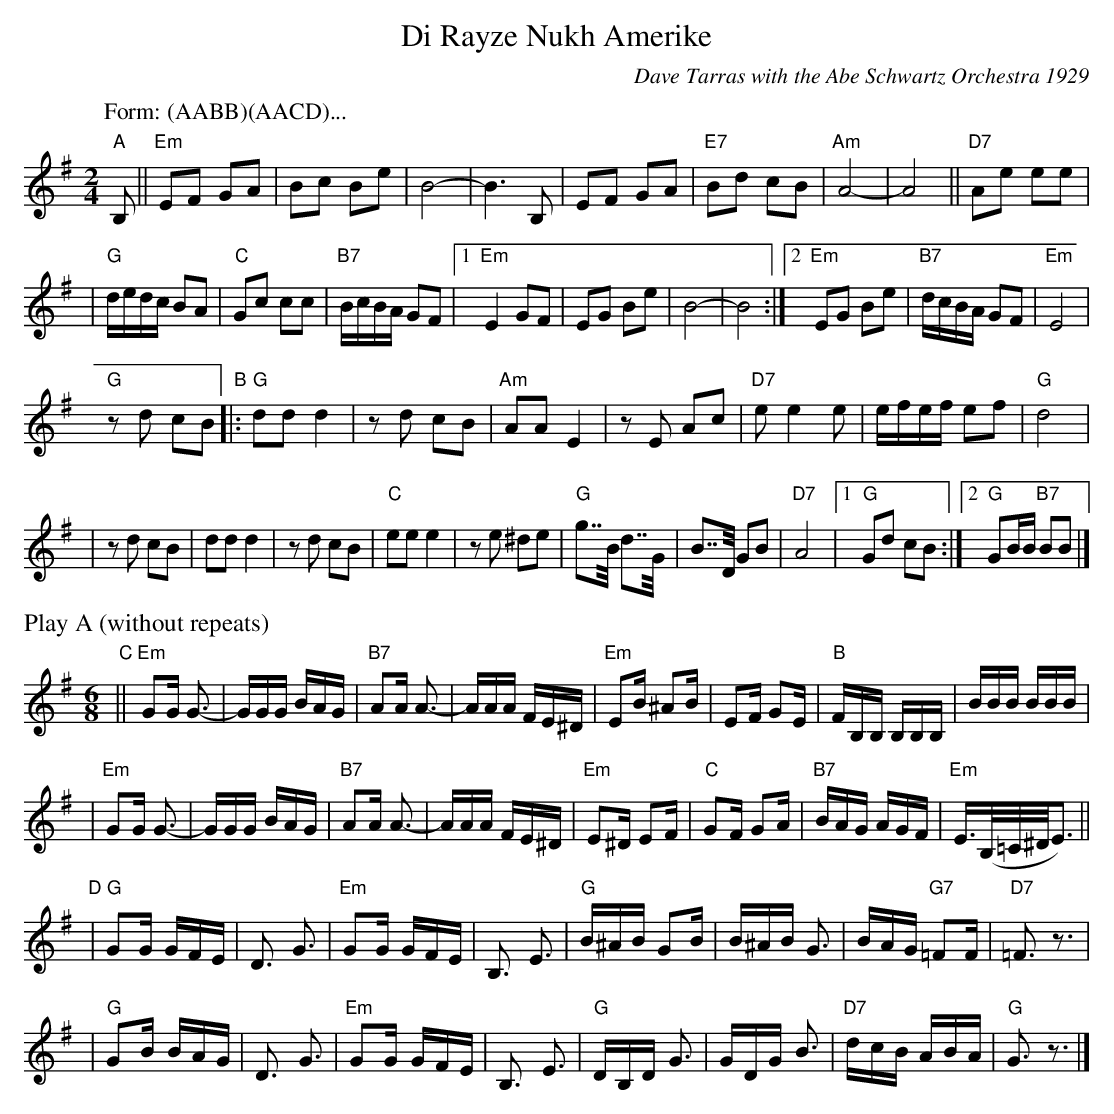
X:1
T: Di Rayze Nukh Amerike
O: Dave Tarras with the Abe Schwartz Orchestra 1929
M: 2/4
L: 1/16
K: Em
P: Form: (AABB)(AACD)...
"A"\
B,2 \
|| "Em"E2F2 G2A2 | B2c2 B2e2 | B8- | B6 B,2 | E2F2 G2A2 | "E7"B2d2 c2B2 | "Am"A8- | A8 || "D7"A2e2 e2e2 |
| "G"dedc B2A2 | "C"G2c2 c2c2 | "B7"BcBA G2F2 |1 "Em"E4 G2F2 | E2G2 B2e2 | B8- | B8 :|2 "Em"E2G2 B2e2 | "B7"dcBA G2F2 | "Em"E8 |
"G"z2d2 c2B2 \
"B"\
|: "G"d2d2 d4 | z2d2 c2B2 | "Am"A2A2 E4 | z2E2 A2c2 | "D7"e2 e4 e2 | efef e2f2 | "G"d8 |
| z2d2 c2B2 | d2d2 d4 | z2 d2 c2B2 | "C"e2e2 e4 | z2e2 ^d2e2 | "G"g2>>B2 d2>>G2 | B2>>D2 G2B2 | "D7"A8 |1 "G"G2d2 c2B2 :|2 "G"G2BB "B7"B2B2 |]
%%text Play A (without repeats)
M: 6/8
"C"\
|| "Em"G2G G3- | GGG BAG | "B7"A2A A3- | AAA FE^D | "Em"E2B ^A2B | E2F G2E | "B"FB,B, B,B,B, | BBB BBB |
|  "Em"G2G G3- | GGG BAG | "B7"A2A A3- | AAA FE^D | "Em"E2^D E2F | "C"G2F G2A | "B7"BAG AGF | "Em"E3/2(B,/=C/^D/E3) ||
"D"\
| "G"G2G GFE | D3 G3 | "Em"G2G GFE | B,3 E3 | "G"B^AB G2B |B^AB G3 | BAG "G7"=F2F | "D7"=F3 z3 |
| "G"G2B BAG | D3 G3 | "Em"G2G GFE | B,3 E3 | "G"DB,D G3 | GDG B3 | "D7" dcB ABA | "G"G3 z3 |]
